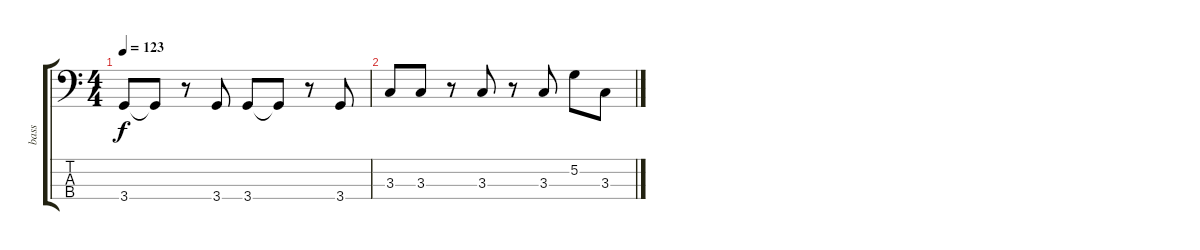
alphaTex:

\track ("bass" "bass") {instrument electricbasspick}
\staff {score tabs}
\tuning (G2 D2 A1 E1) {hide}
\ts (4 4)
\tempo 123
\clef f4
\ks c
3.4.8{dy f volume 6} 3.4{t}.8 r.8 3.4.8 3.4.8 3.4{t}.8 r.8 3.4.8 |
3.3.8{volume 4} 3.3.8 r.8 3.3.8 r.8 3.3.8 5.2.8 3.3.8
